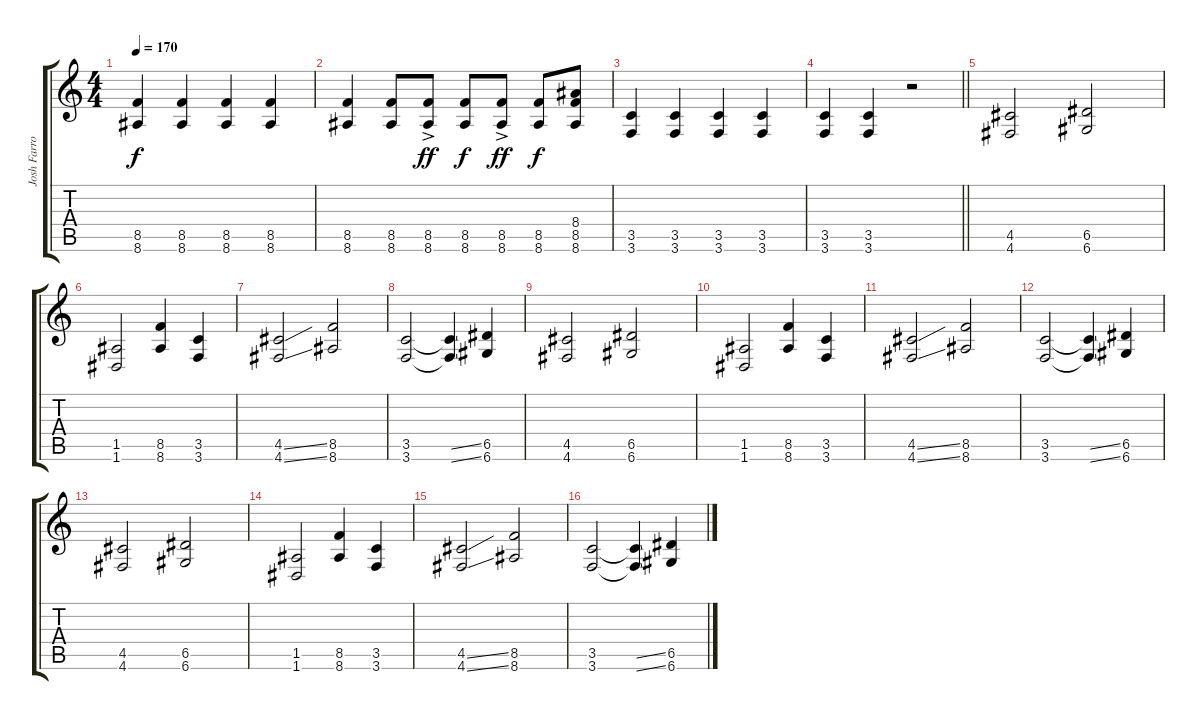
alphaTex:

\track ("Josh Farro (Rhythm Guitar/Left)" "Josh Farro") {instrument distortionguitar}
\staff {score tabs}
\tuning (E4 B3 G3 D3 A2 D2) {hide}
\ts (4 4)
\tempo 170
\clef g2
\ks c
(8.5 8.6).4{dy f} (8.5 8.6).4 (8.5 8.6).4 (8.5 8.6).4 |
(8.5 8.6).4 (8.5 8.6).8 (8.5 8.6{ac}).8{dy ff} (8.5 8.6).8{dy f} (8.5 8.6{ac}).8{dy ff} (8.5 8.6).8{dy f} (8.4 8.5 8.6).8 |
(3.5 3.6).4 (3.5 3.6).4 (3.5 3.6).4 (3.5 3.6).4 |
\barLineRight lightlight
(3.5 3.6).4 (3.5 3.6).4 r.2 |
(4.5 4.6).2 (6.5 6.6).2 |
(1.5 1.6).2 (8.5 8.6).4 (3.5 3.6).4 |
(4.5{ss} 4.6{ss}).2 (8.5 8.6).2 |
(3.5 3.6).2 (3.5{ss t} 3.6{ss t}).4 (6.5 6.6).4 |
(4.5 4.6).2 (6.5 6.6).2 |
(1.5 1.6).2 (8.5 8.6).4 (3.5 3.6).4 |
(4.5{ss} 4.6{ss}).2 (8.5 8.6).2 |
(3.5 3.6).2 (3.5{ss t} 3.6{ss t}).4 (6.5 6.6).4 |
(4.5 4.6).2 (6.5 6.6).2 |
(1.5 1.6).2 (8.5 8.6).4 (3.5 3.6).4 |
(4.5{ss} 4.6{ss}).2 (8.5 8.6).2 |
(3.5 3.6).2 (3.5{ss t} 3.6{ss t}).4 (6.5 6.6).4
